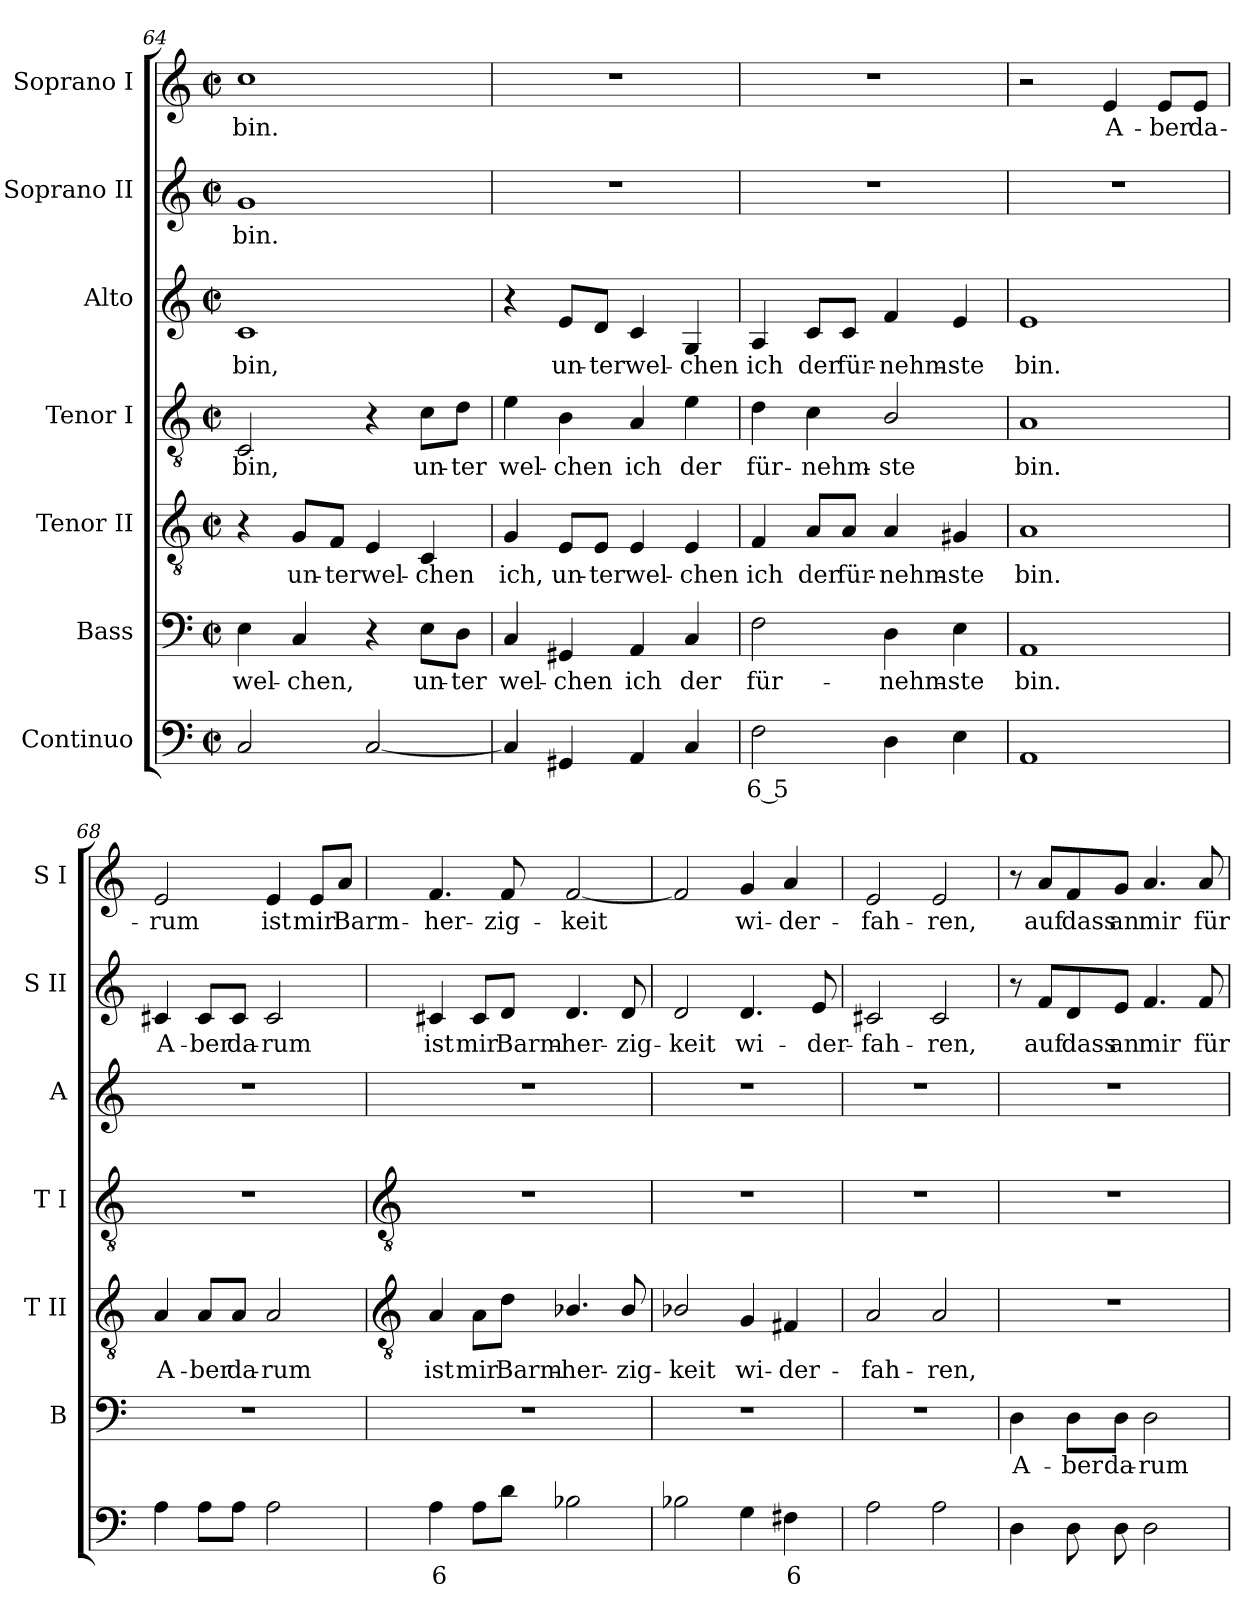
**kern	**text	**kern	**text	**kern	**text	**kern	**text	**kern	**text	**kern	**text	**kern	**text
*part7	*part7	*part6	*part6	*part5	*part5	*part4	*part4	*part3	*part3	*part2	*part2	*part1	*part1
*staff7	*staff7	*staff6	*staff6	*staff5	*staff5	*staff4	*staff4	*staff3	*staff3	*staff2	*staff2	*staff1	*staff1
*I"Continuo	*	*I"Bass	*	*I"Tenor II	*	*I"Tenor I	*	*I"Alto	*	*I"Soprano II	*	*I"Soprano I	*
*	*	*I'B	*	*I'T II	*	*I'T I	*	*I'A	*	*I'S II	*	*I'S I	*
!!LO:LB:g=z
*clefF4	*	*clefF4	*	*clefGv2	*	*clefGv2	*	*clefG2	*	*clefG2	*	*clefG2	*
*k[]	*	*k[]	*	*k[]	*	*k[]	*	*k[]	*	*k[]	*	*k[]	*
*C:	*	*C:	*	*C:	*	*C:	*	*C:	*	*C:	*	*C:	*
*M2/2	*	*M2/2	*	*M2/2	*	*M2/2	*	*M2/2	*	*M2/2	*	*M2/2	*
*met(c|)	*	*met(c|)	*	*met(c|)	*	*met(c|)	*	*met(c|)	*	*met(c|)	*	*met(c|)	*
=64	=64	=64	=64	=64	=64	=64	=64	=64	=64	=64	=64	=64	=64
!	!	!	!LO:LY:b	!	!	!	!LO:LY:b	!	!LO:LY:b	!	!LO:LY:b	!	!LO:LY:b
2C	.	4E	wel-	4r	.	2C	bin,	1c	bin,	1g	bin.	1cc	bin.
!	!	!	!LO:LY:b	!	!LO:LY:b	!	!	!	!	!	!	!	!
.	.	4C	-chen,	8G/L	un-	.	.	.	.	.	.	.	.
!	!	!	!	!	!LO:LY:b	!	!	!	!	!	!	!	!
.	.	.	.	8F/J	-ter	.	.	.	.	.	.	.	.
!	!	!	!	!	!LO:LY:b	!	!	!	!	!	!	!	!
[2C	.	4r	.	4E	wel-	4r	.	.	.	.	.	.	.
!	!	!	!LO:LY:b	!	!LO:LY:b	!	!LO:LY:b	!	!	!	!	!	!
.	.	8E\L	un-	4C	-chen	8c\L	un-	.	.	.	.	.	.
!	!	!	!LO:LY:b	!	!	!	!LO:LY:b	!	!	!	!	!	!
.	.	8D\J	-ter	.	.	8d\J	-ter	.	.	.	.	.	.
=65	=65	=65	=65	=65	=65	=65	=65	=65	=65	=65	=65	=65	=65
!	!	!	!LO:LY:b	!	!LO:LY:b	!	!LO:LY:b	!	!	!	!	!	!
4C]	.	4C	wel-	4G	ich,	4e	wel-	4r	.	1r	.	1r	.
!	!	!	!LO:LY:b	!	!LO:LY:b	!	!LO:LY:b	!	!LO:LY:b	!	!	!	!
4GG#X	.	4GG#X	-chen	8E/L	un-	4B	-chen	8e/L	un-	.	.	.	.
!	!	!	!	!	!LO:LY:b	!	!	!	!LO:LY:b	!	!	!	!
.	.	.	.	8E/J	-ter	.	.	8d/J	-ter	.	.	.	.
!	!	!	!LO:LY:b	!	!LO:LY:b	!	!LO:LY:b	!	!LO:LY:b	!	!	!	!
4AA	.	4AA	ich	4E	wel-	4A	ich	4c	wel-	.	.	.	.
!	!	!	!LO:LY:b	!	!LO:LY:b	!	!LO:LY:b	!	!LO:LY:b	!	!	!	!
4C	.	4C	der	4E	-chen	4e	der	4G	-chen	.	.	.	.
=66	=66	=66	=66	=66	=66	=66	=66	=66	=66	=66	=66	=66	=66
!	!LO:LY:b	!	!LO:LY:b	!	!LO:LY:b	!	!LO:LY:b	!	!LO:LY:b	!	!	!	!
2F	6 5	2F	für-	4F	ich	4d	für-	4A	ich	1r	.	1r	.
!	!	!	!	!	!LO:LY:b	!	!LO:LY:b	!	!LO:LY:b	!	!	!	!
.	.	.	.	8A/L	der	4c	-nehm-	8c/L	der	.	.	.	.
!	!	!	!	!	!LO:LY:b	!	!	!	!LO:LY:b	!	!	!	!
.	.	.	.	8A/J	für-	.	.	8c/J	für-	.	.	.	.
!	!	!	!LO:LY:b	!	!LO:LY:b	!	!LO:LY:b	!	!LO:LY:b	!	!	!	!
4D	.	4D	-nehm-	4A	-nehm-	2B/	-ste	4f	-nehm-	.	.	.	.
!	!	!	!LO:LY:b	!	!LO:LY:b	!	!	!	!LO:LY:b	!	!	!	!
4E	.	4E	-ste	4G#X	-ste	.	.	4e	-ste	.	.	.	.
=67	=67	=67	=67	=67	=67	=67	=67	=67	=67	=67	=67	=67	=67
!	!	!	!LO:LY:b	!	!LO:LY:b	!	!LO:LY:b	!	!LO:LY:b	!	!	!	!
1AA	.	1AA	bin.	1A	bin.	1A	bin.	1e	bin.	1r	.	2r	.
!	!	!	!	!	!	!	!	!	!	!	!	!	!LO:LY:b
.	.	.	.	.	.	.	.	.	.	.	.	4e	A-
!	!	!	!	!	!	!	!	!	!	!	!	!	!LO:LY:b
.	.	.	.	.	.	.	.	.	.	.	.	8e/L	-ber
!	!	!	!	!	!	!	!	!	!	!	!	!	!LO:LY:b
.	.	.	.	.	.	.	.	.	.	.	.	8e/J	da-
=68	=68	=68	=68	=68	=68	=68	=68	=68	=68	=68	=68	=68	=68
!	!	!	!	!	!LO:LY:b	!	!	!	!	!	!LO:LY:b	!	!LO:LY:b
4A	.	1r	.	4A	A-	1r	.	1r	.	4c#X	A-	2e	-rum
!	!	!	!	!	!LO:LY:b	!	!	!	!	!	!LO:LY:b	!	!
8AL	.	.	.	8A/L	-ber	.	.	.	.	8c#/L	-ber	.	.
!	!	!	!	!	!LO:LY:b	!	!	!	!	!	!LO:LY:b	!	!
8AJ	.	.	.	8A/J	da-	.	.	.	.	8c#/J	da-	.	.
!	!	!	!	!	!LO:LY:b	!	!	!	!	!	!LO:LY:b	!	!LO:LY:b
2A	.	.	.	2A	-rum	.	.	.	.	2c#	-rum	4e	ist
!	!	!	!	!	!	!	!	!	!	!	!	!	!LO:LY:b
.	.	.	.	.	.	.	.	.	.	.	.	8e/L	mir
!	!	!	!	!	!	!	!	!	!	!	!	!	!LO:LY:b
.	.	.	.	.	.	.	.	.	.	.	.	8a/J	Barm-
!!LO:LB:g=z
=69	=69	=69	=69	=69	=69	=69	=69	=69	=69	=69	=69	=69	=69
*	*	*	*	*clefGv2	*	*clefGv2	*	*	*	*	*	*	*
!	!LO:LY:b	!	!	!	!LO:LY:b	!	!	!	!	!	!LO:LY:b	!	!LO:LY:b
4A	6	1r	.	4A	ist	1r	.	1r	.	4c#X	ist	4.f	-her-
!	!	!	!	!	!LO:LY:b	!	!	!	!	!	!LO:LY:b	!	!
8AL	.	.	.	8A\L	mir	.	.	.	.	8c#/L	mir	.	.
!	!	!	!	!	!LO:LY:b	!	!	!	!	!	!LO:LY:b	!	!LO:LY:b
8dJ	.	.	.	8d\J	Barm-	.	.	.	.	8d/J	Barm-	8f	-zig-
!	!	!	!	!	!LO:LY:b	!	!	!	!	!	!LO:LY:b	!	!LO:LY:b
2B-X	.	.	.	4.B-X/	-her-	.	.	.	.	4.d	-her-	[2f	-keit
!	!	!	!	!	!LO:LY:b	!	!	!	!	!	!LO:LY:b	!	!
.	.	.	.	8B-/	-zig-	.	.	.	.	8d	-zig-	.	.
=70	=70	=70	=70	=70	=70	=70	=70	=70	=70	=70	=70	=70	=70
!	!	!	!	!	!LO:LY:b	!	!	!	!	!	!LO:LY:b	!	!
2B-X	.	1r	.	2B-X/	-keit	1r	.	1r	.	2d	-keit	2f]	.
!	!	!	!	!	!LO:LY:b	!	!	!	!	!	!LO:LY:b	!	!LO:LY:b
4G	.	.	.	4G	wi-	.	.	.	.	4.d	wi-	4g	wi-
!	!LO:LY:b	!	!	!	!LO:LY:b	!	!	!	!	!	!	!	!LO:LY:b
4F#X	6	.	.	4F#X	-der-	.	.	.	.	.	.	4a	-der-
!	!	!	!	!	!	!	!	!	!	!	!LO:LY:b	!	!
.	.	.	.	.	.	.	.	.	.	8e	-der-	.	.
=71	=71	=71	=71	=71	=71	=71	=71	=71	=71	=71	=71	=71	=71
!	!	!	!	!	!LO:LY:b	!	!	!	!	!	!LO:LY:b	!	!LO:LY:b
2A	.	1r	.	2A	-fah-	1r	.	1r	.	2c#X	-fah-	2e	-fah-
!	!	!	!	!	!LO:LY:b	!	!	!	!	!	!LO:LY:b	!	!LO:LY:b
2A	.	.	.	2A	-ren,	.	.	.	.	2c#	-ren,	2e	-ren,
=72	=72	=72	=72	=72	=72	=72	=72	=72	=72	=72	=72	=72	=72
!	!	!	!LO:LY:b	!	!	!	!	!	!	!	!	!	!
4D	.	4D	A-	1r	.	1r	.	1r	.	8r	.	8r	.
!	!	!	!	!	!	!	!	!	!	!	!LO:LY:b	!	!LO:LY:b
.	.	.	.	.	.	.	.	.	.	8f/L	auf	8a/L	auf
!	!	!	!LO:LY:b	!	!	!	!	!	!	!	!LO:LY:b	!	!LO:LY:b
8D	.	8D\L	-ber	.	.	.	.	.	.	8d/	dass	8f/	dass
!	!	!	!LO:LY:b	!	!	!	!	!	!	!	!LO:LY:b	!	!LO:LY:b
8D	.	8D\J	da-	.	.	.	.	.	.	8e/J	an	8g/J	an
!	!	!	!LO:LY:b	!	!	!	!	!	!	!	!LO:LY:b	!	!LO:LY:b
2D	.	2D	-rum	.	.	.	.	.	.	4.f	mir	4.a	mir
!	!	!	!	!	!	!	!	!	!	!	!LO:LY:b	!	!LO:LY:b
.	.	.	.	.	.	.	.	.	.	8f	für-	8a	für-
=	=	=	=	=	=	=	=	=	=	=	=	=	=
*-	*-	*-	*-	*-	*-	*-	*-	*-	*-	*-	*-	*-	*-
